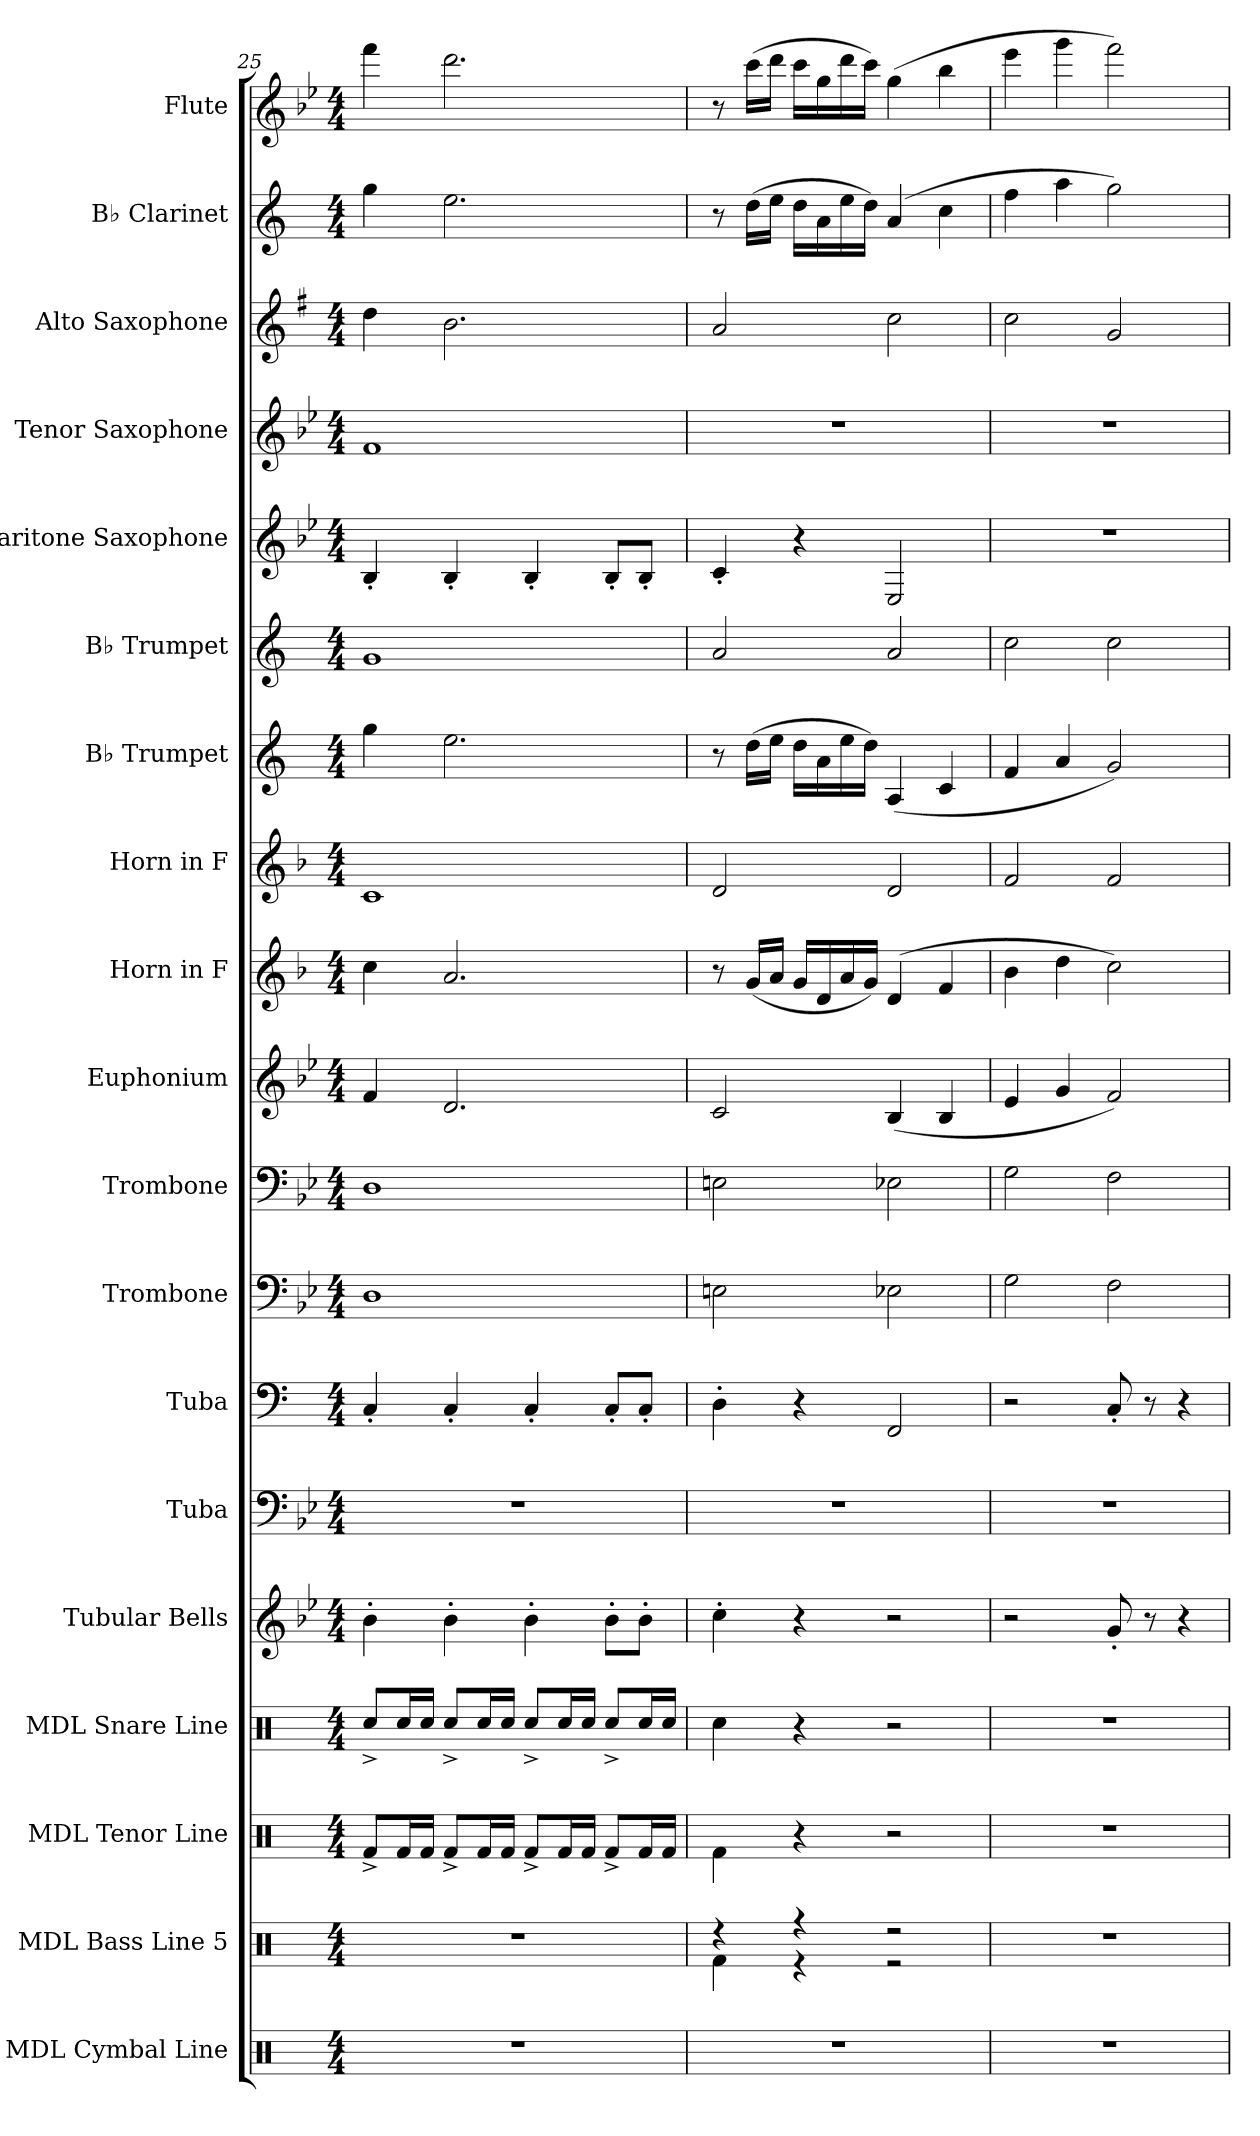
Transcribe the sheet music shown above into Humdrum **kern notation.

**kern	**kern	**kern	**kern	**kern	**kern	**kern	**kern	**kern	**kern	**kern	**kern	**kern	**kern	**kern	**kern	**kern	**kern	**kern
*part19	*part18	*part17	*part16	*part15	*part14	*part13	*part12	*part11	*part10	*part9	*part8	*part7	*part6	*part5	*part4	*part3	*part2	*part1
*staff19	*staff18	*staff17	*staff16	*staff15	*staff14	*staff13	*staff12	*staff11	*staff10	*staff9	*staff8	*staff7	*staff6	*staff5	*staff4	*staff3	*staff2	*staff1
*I"MDL Cymbal Line	*I"MDL Bass Line 5	*I"MDL Tenor Line	*I"MDL Snare Line	*I"Tubular Bells	*I"Tuba	*I"Tuba	*I"Trombone	*I"Trombone	*I"Euphonium	*I"Horn in F	*I"Horn in F	*I"B♭ Trumpet	*I"B♭ Trumpet	*I"Baritone Saxophone	*I"Tenor Saxophone	*I"Alto Saxophone	*I"B♭ Clarinet	*I"Flute
*I'C. L.	*I'B. L.	*I'T. L.	*I'S. L.	*I'Tu. Be.	*I'Tba.	*I'Tu.	*I'Tbn.	*I'Tbn.	*I'Euph.	*	*	*I'B♭ Tpt.	*I'B♭ Tpt.	*I'Bar. Sax.	*I'T. Sax.	*I'A. Sax.	*I'B♭ Cl.	*I'Fl.
*clefX	*clefX	*clefX	*clefX	*clefG2	*clefF4	*clefF4	*clefF4	*clefF4	*clefG2	*clefG2	*clefG2	*clefG2	*clefG2	*clefG2	*clefG2	*clefG2	*clefG2	*clefG2
*	*	*	*	*	*	*ITrd1c2	*	*	*ITrd8c14	*ITrd4c7	*ITrd4c7	*ITrd1c2	*ITrd1c2	*ITrd12c21	*ITrd8c14	*ITrd5c9	*ITrd1c2	*
*k[]	*k[]	*k[]	*k[]	*k[b-e-]	*k[b-e-]	*k[b-e-]	*k[b-e-]	*k[b-e-]	*k[b-e-]	*k[b-e-]	*k[b-e-]	*k[b-e-]	*k[b-e-]	*k[b-e-]	*k[b-e-]	*k[b-e-]	*k[b-e-]	*k[b-e-]
*M4/4	*M4/4	*M4/4	*M4/4	*M4/4	*M4/4	*M4/4	*M4/4	*M4/4	*M4/4	*M4/4	*M4/4	*M4/4	*M4/4	*M4/4	*M4/4	*M4/4	*M4/4	*M4/4
=25	=25	=25	=25	=25	=25	=25	=25	=25	=25	=25	=25	=25	=25	=25	=25	=25	=25	=25
1r	1r	8Rf^/L	8Rcc^/L	4b-'\	1r	4BB-'/	1D	1D	4F/	4f\	1F	4ff\	1f	4BB-'/	1F	4f\	4ff\	4fff\
.	.	16Rf/L	16Rcc/L	.	.	.	.	.	.	.	.	.	.	.	.	.	.	.
.	.	16Rf/JJ	16Rcc/JJ	.	.	.	.	.	.	.	.	.	.	.	.	.	.	.
.	.	8Rf^/L	8Rcc^/L	4b-'\	.	4BB-'/	.	.	2.D/	2.d/	.	2.dd\	.	4BB-'/	.	2.d\	2.dd\	2.ddd\
.	.	16Rf/L	16Rcc/L	.	.	.	.	.	.	.	.	.	.	.	.	.	.	.
.	.	16Rf/JJ	16Rcc/JJ	.	.	.	.	.	.	.	.	.	.	.	.	.	.	.
.	.	8Rf^/L	8Rcc^/L	4b-'\	.	4BB-'/	.	.	.	.	.	.	.	4BB-'/	.	.	.	.
.	.	16Rf/L	16Rcc/L	.	.	.	.	.	.	.	.	.	.	.	.	.	.	.
.	.	16Rf/JJ	16Rcc/JJ	.	.	.	.	.	.	.	.	.	.	.	.	.	.	.
.	.	8Rf^/L	8Rcc^/L	8b-'\L	.	8BB-'/L	.	.	.	.	.	.	.	8BB-'/L	.	.	.	.
.	.	16Rf/L	16Rcc/L	8b-'\J	.	8BB-'/J	.	.	.	.	.	.	.	8BB-'/J	.	.	.	.
.	.	16Rf/JJ	16Rcc/JJ	.	.	.	.	.	.	.	.	.	.	.	.	.	.	.
=26	=26	=26	=26	=26	=26	=26	=26	=26	=26	=26	=26	=26	=26	=26	=26	=26	=26	=26
*	*^	*	*	*	*	*	*	*	*	*	*	*	*	*	*	*	*	*
1r	4r	4Rf\	4Rf\	4Rcc\	4cc'\	1r	4C'\	2En\	2En\	2C/	8r	2G/	8r	2g/	4C'/	1r	2c/	8r	8r
.	.	.	.	.	.	.	.	.	.	.	(<16c/LL	.	(>16cc\LL	.	.	.	.	(>16cc\LL	(>16ccc\LL
.	.	.	.	.	.	.	.	.	.	.	16d/JJ	.	16dd\JJ	.	.	.	.	16dd\JJ	16ddd\JJ
.	4r	4r	4r	4r	4r	.	4r	.	.	.	16c/LL	.	16cc\LL	.	4r	.	.	16cc\LL	16ccc\LL
.	.	.	.	.	.	.	.	.	.	.	16G/	.	16g\	.	.	.	.	16g\	16gg\
.	.	.	.	.	.	.	.	.	.	.	16d/	.	16dd\	.	.	.	.	16dd\	16ddd\
.	.	.	.	.	.	.	.	.	.	.	16c/JJ)	.	16cc\JJ)	.	.	.	.	16cc\JJ)	16ccc\JJ)
.	2r	2r	2r	2r	2r	.	2EE-/	2E-X\	2E-X\	(<4BB-/	(<4G/	2G/	(<4G/	2g/	2EE-/	.	2e-\	(>4g/	(>4gg\
.	.	.	.	.	.	.	.	.	.	4BB-/	4B-/	.	4B-/	.	.	.	.	4b-\	4bb-\
*	*v	*v	*	*	*	*	*	*	*	*	*	*	*	*	*	*	*	*	*
=27	=27	=27	=27	=27	=27	=27	=27	=27	=27	=27	=27	=27	=27	=27	=27	=27	=27	=27
1r	1r	1r	1r	2r	1r	2r	2G\	2G\	4E-/	4e-\	2B-/	4e-/	2b-\	1r	1r	2e-\	4ee-\	4eee-\
.	.	.	.	.	.	.	.	.	4G/	4g\	.	4g/	.	.	.	.	4gg\	4ggg\
.	.	.	.	8g'/	.	8BB-'/	2F\	2F\	2F/)	2f\)	2B-/	2f/)	2b-\	.	.	2B-/	2ff\)	2fff\)
.	.	.	.	8r	.	8r	.	.	.	.	.	.	.	.	.	.	.	.
.	.	.	.	4r	.	4r	.	.	.	.	.	.	.	.	.	.	.	.
=	=	=	=	=	=	=	=	=	=	=	=	=	=	=	=	=	=	=
*-	*-	*-	*-	*-	*-	*-	*-	*-	*-	*-	*-	*-	*-	*-	*-	*-	*-	*-
